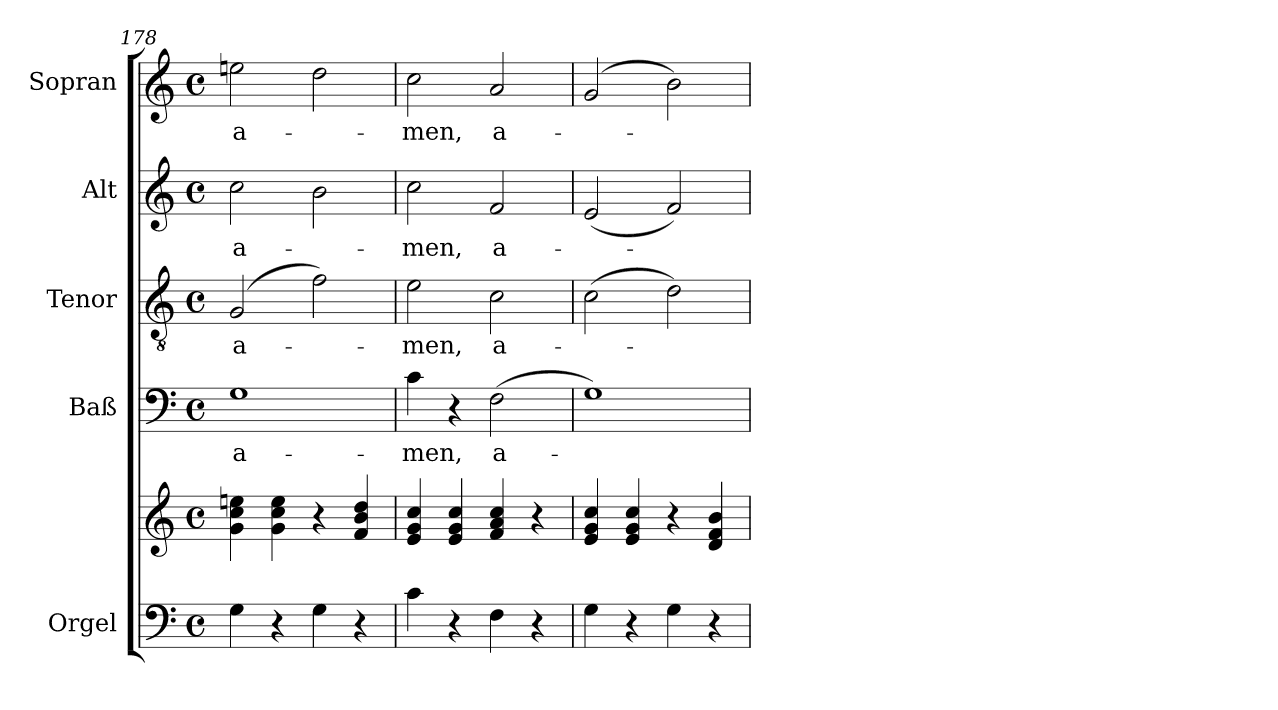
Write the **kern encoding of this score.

**kern	**kern	**kern	**text	**kern	**text	**kern	**text	**kern	**text
*part5	*part5	*part4	*part4	*part3	*part3	*part2	*part2	*part1	*part1
*staff6	*staff5	*staff4	*staff4	*staff3	*staff3	*staff2	*staff2	*staff1	*staff1
*I"Orgel	*	*I"Baß	*	*I"Tenor	*	*I"Alt	*	*I"Sopran	*
*clefF4	*clefG2	*clefF4	*	*clefGv2	*	*clefG2	*	*clefG2	*
*k[]	*k[]	*k[]	*	*k[]	*	*k[]	*	*k[]	*
*C:	*C:	*C:	*	*C:	*	*C:	*	*C:	*
*M4/4	*M4/4	*M4/4	*	*M4/4	*	*M4/4	*	*M4/4	*
*met(c)	*met(c)	*met(c)	*	*met(c)	*	*met(c)	*	*met(c)	*
=178	=178	=178	=178	=178	=178	=178	=178	=178	=178
!	!	!	!LO:LY:b	!	!LO:LY:b	!	!LO:LY:b	!	!LO:LY:b
4G\	4g\ 4cc\ 4een\	1G	a-	(2G/	a-	2cc\	a-	2een\	a-
4r	4g\ 4cc\ 4ee\	.	.	.	.	.	.	.	.
4G\	4r	.	.	2f\)	.	2b\	.	2dd\	.
4r	4f/ 4b/ 4dd/	.	.	.	.	.	.	.	.
=179	=179	=179	=179	=179	=179	=179	=179	=179	=179
!	!	!	!LO:LY:b	!	!LO:LY:b	!	!LO:LY:b	!	!LO:LY:b
4c\	4e/ 4g/ 4cc/	4c\	-men,	2e\	-men,	2cc\	-men,	2cc\	-men,
4r	4e/ 4g/ 4cc/	4r	.	.	.	.	.	.	.
!	!	!	!LO:LY:b	!	!LO:LY:b	!	!LO:LY:b	!	!LO:LY:b
4F\	4f/ 4a/ 4cc/	(>2F\	a-	2c\	a-	2f/	a-	2a/	a-
4r	4r	.	.	.	.	.	.	.	.
=180	=180	=180	=180	=180	=180	=180	=180	=180	=180
4G\	4e/ 4g/ 4cc/	1G)	.	(>2c\	.	(<2e/	.	(2g/	.
4r	4e/ 4g/ 4cc/	.	.	.	.	.	.	.	.
4G\	4r	.	.	2d\)	.	2f/)	.	2b\)	.
4r	4d/ 4f/ 4b/	.	.	.	.	.	.	.	.
=	=	=	=	=	=	=	=	=	=
*-	*-	*-	*-	*-	*-	*-	*-	*-	*-
